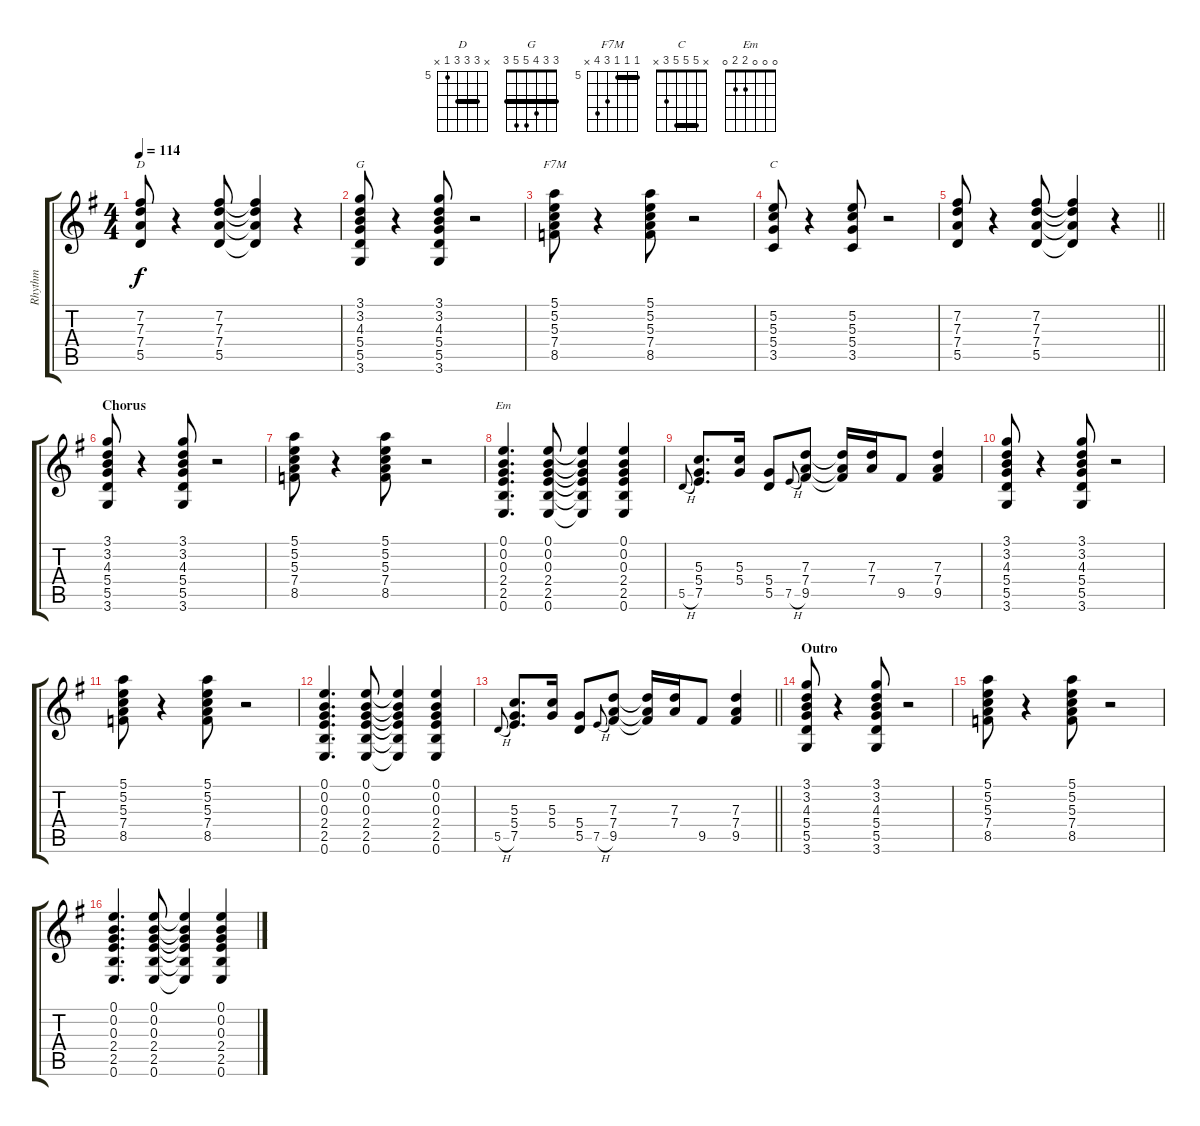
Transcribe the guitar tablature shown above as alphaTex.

\track ("Rhythm" "Rhythm") {instrument electricguitarjazz}
\staff {score tabs}
\tuning (E4 B3 G3 D3 A2 E2) {hide}
\chord ("D" x 7 7 7 5 x) {firstfret 5 barre 7}
\chord ("G" 3 3 4 5 5 3) {barre 3}
\chord ("F7M" 5 5 5 7 8 x) {firstfret 5 barre 5}
\chord ("C" x 5 5 5 3 x) {barre 5}
\chord ("Em" 0 0 0 2 2 0)
\ts (4 4)
\tempo 114
\clef g2
\ks g
(7.2 7.3 7.4 5.5).8{ch "D" dy f} r.4 (7.2 7.3 7.4 5.5).8 (7.2{t} 7.3{t} 7.4{t} 5.5{t}).4 r.4 |
(3.1 3.2 4.3 5.4 5.5 3.6).8{ch "G"} r.4 (3.1 3.2 4.3 5.4 5.5 3.6).8 r.2 |
(5.1 5.2 5.3 7.4 8.5).8{ch "F7M"} r.4 (5.1 5.2 5.3 7.4 8.5).8 r.2 |
(5.2 5.3 5.4 3.5).8{ch "C"} r.4 (5.2 5.3 5.4 3.5).8 r.2 |
\barLineRight lightlight
(7.2 7.3 7.4 5.5).8 r.4 (7.2 7.3 7.4 5.5).8 (7.2{t} 7.3{t} 7.4{t} 5.5{t}).4 r.4 |
\section ("" "Chorus")
(3.1 3.2 4.3 5.4 5.5 3.6).8 r.4 (3.1 3.2 4.3 5.4 5.5 3.6).8 r.2 |
(5.1 5.2 5.3 7.4 8.5).8 r.4 (5.1 5.2 5.3 7.4 8.5).8 r.2 |
(0.1 0.2 0.3 2.4 2.5 0.6).4{d ch "Em"} (0.1 0.2 0.3 2.4 2.5 0.6).8 (0.1{t} 0.2{t} 0.3{t} 2.4{t} 2.5{t} 0.6{t}).4 (0.1 0.2 0.3 2.4 2.5 0.6).4 |
5.5{h}.8{gr onbeat} (5.3 5.4 7.5).8{d} (5.3 5.4).16 (5.4 5.5).8 7.5{h}.8{gr onbeat} (7.3 7.4 9.5).8 (7.3{t} 7.4{t} 9.5{t}).16 (7.3 7.4).16 9.5.8 (7.3 7.4 9.5).4 |
(3.1 3.2 4.3 5.4 5.5 3.6).8 r.4 (3.1 3.2 4.3 5.4 5.5 3.6).8 r.2 |
(5.1 5.2 5.3 7.4 8.5).8 r.4 (5.1 5.2 5.3 7.4 8.5).8 r.2 |
(0.1 0.2 0.3 2.4 2.5 0.6).4{d} (0.1 0.2 0.3 2.4 2.5 0.6).8 (0.1{t} 0.2{t} 0.3{t} 2.4{t} 2.5{t} 0.6{t}).4 (0.1 0.2 0.3 2.4 2.5 0.6).4 |
\barLineRight lightlight
5.5{h}.8{gr onbeat} (5.3 5.4 7.5).8{d} (5.3 5.4).16 (5.4 5.5).8 7.5{h}.8{gr onbeat} (7.3 7.4 9.5).8 (7.3{t} 7.4{t} 9.5{t}).16 (7.3 7.4).16 9.5.8 (7.3 7.4 9.5).4 |
\section ("" "Outro")
(3.1 3.2 4.3 5.4 5.5 3.6).8 r.4 (3.1 3.2 4.3 5.4 5.5 3.6).8 r.2 |
(5.1 5.2 5.3 7.4 8.5).8 r.4 (5.1 5.2 5.3 7.4 8.5).8 r.2 |
(0.1 0.2 0.3 2.4 2.5 0.6).4{d} (0.1 0.2 0.3 2.4 2.5 0.6).8 (0.1{t} 0.2{t} 0.3{t} 2.4{t} 2.5{t} 0.6{t}).4 (0.1 0.2 0.3 2.4 2.5 0.6).4
